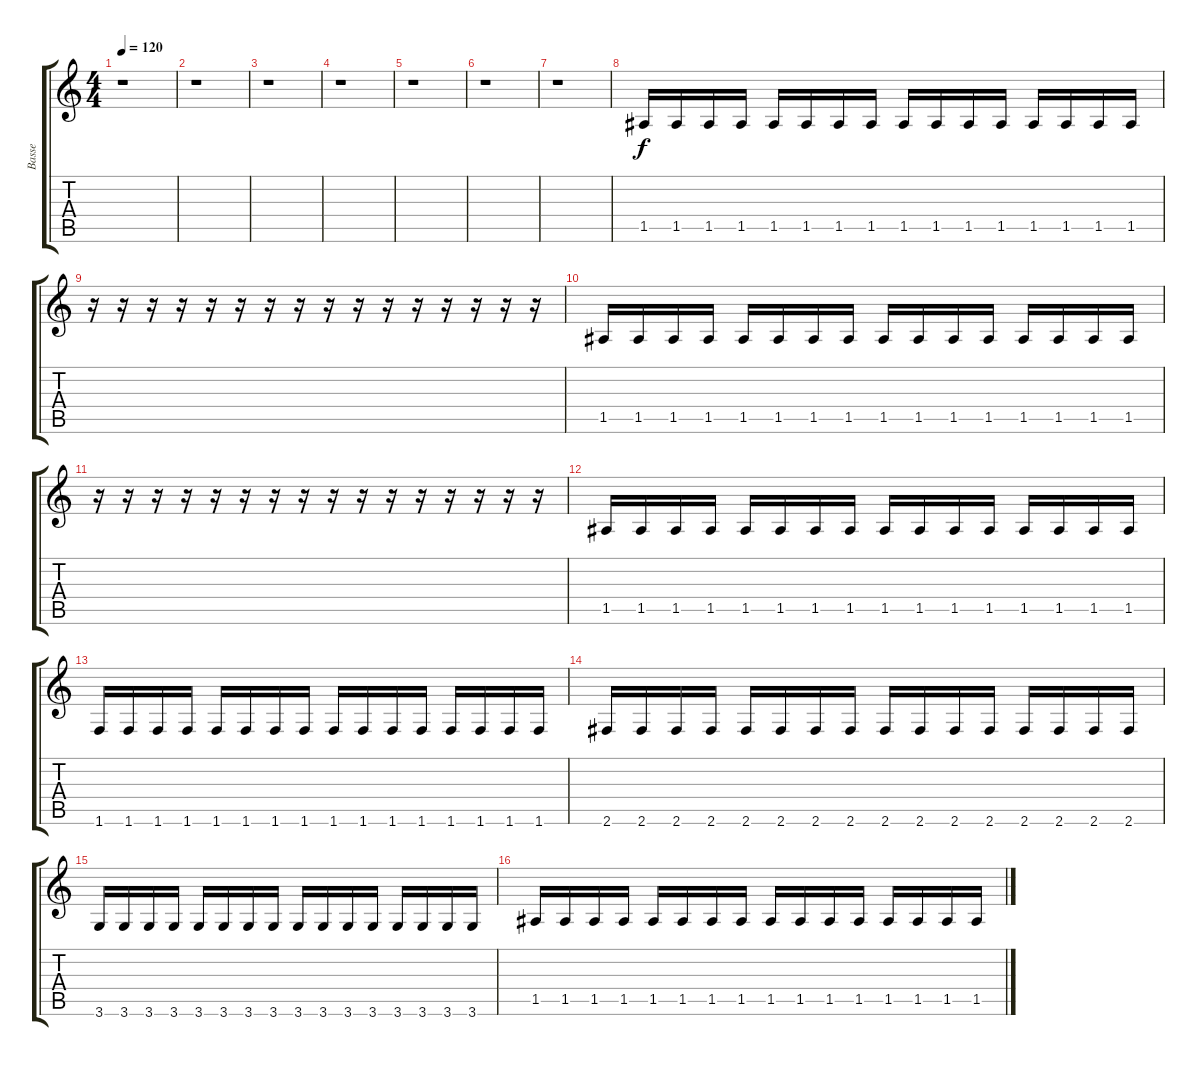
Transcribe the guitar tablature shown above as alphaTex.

\track ("Basse" "Basse") {instrument electricbassfinger}
\staff {score tabs}
\tuning (E4 B3 G3 D3 A2 E2) {hide}
\ts (4 4)
\tempo 120
\clef g2
\ks c
r.1{dy f} |
r.1 |
r.1 |
r.1 |
r.1 |
r.1 |
r.1 |
1.5.16 1.5.16 1.5.16 1.5.16 1.5.16 1.5.16 1.5.16 1.5.16 1.5.16 1.5.16 1.5.16 1.5.16 1.5.16 1.5.16 1.5.16 1.5.16 |
r.16 r.16 r.16 r.16 r.16 r.16 r.16 r.16 r.16 r.16 r.16 r.16 r.16 r.16 r.16 r.16 |
1.5.16 1.5.16 1.5.16 1.5.16 1.5.16 1.5.16 1.5.16 1.5.16 1.5.16 1.5.16 1.5.16 1.5.16 1.5.16 1.5.16 1.5.16 1.5.16 |
r.16 r.16 r.16 r.16 r.16 r.16 r.16 r.16 r.16 r.16 r.16 r.16 r.16 r.16 r.16 r.16 |
1.5.16 1.5.16 1.5.16 1.5.16 1.5.16 1.5.16 1.5.16 1.5.16 1.5.16 1.5.16 1.5.16 1.5.16 1.5.16 1.5.16 1.5.16 1.5.16 |
1.6.16 1.6.16 1.6.16 1.6.16 1.6.16 1.6.16 1.6.16 1.6.16 1.6.16 1.6.16 1.6.16 1.6.16 1.6.16 1.6.16 1.6.16 1.6.16 |
2.6.16 2.6.16 2.6.16 2.6.16 2.6.16 2.6.16 2.6.16 2.6.16 2.6.16 2.6.16 2.6.16 2.6.16 2.6.16 2.6.16 2.6.16 2.6.16 |
3.6.16 3.6.16 3.6.16 3.6.16 3.6.16 3.6.16 3.6.16 3.6.16 3.6.16 3.6.16 3.6.16 3.6.16 3.6.16 3.6.16 3.6.16 3.6.16 |
1.5.16 1.5.16 1.5.16 1.5.16 1.5.16 1.5.16 1.5.16 1.5.16 1.5.16 1.5.16 1.5.16 1.5.16 1.5.16 1.5.16 1.5.16 1.5.16
